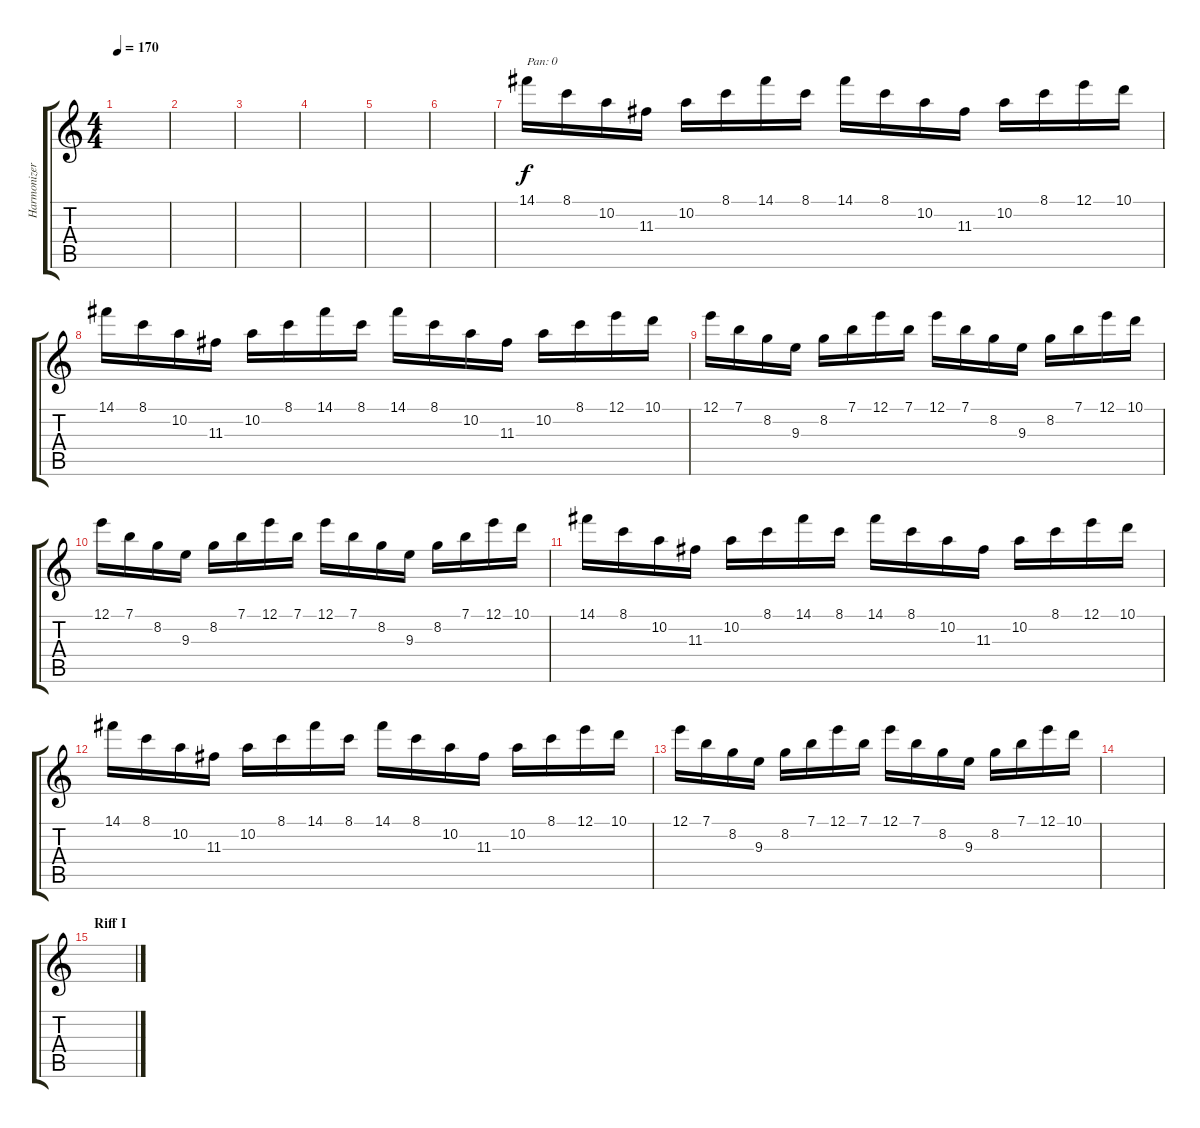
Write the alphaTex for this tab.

\track ("Harmonizer" "Harmonizer") {instrument distortionguitar}
\staff {score tabs}
\tuning (E4 B3 G3 D3 A2 E2) {hide}
\ts (4 4)
\tempo 170
\clef g2
\ks c
|
|
|
|
|
|
14.1.16{txt "Pan: 0" balance 8} 8.1.16 10.2.16 11.3.16 10.2.16 8.1.16 14.1.16 8.1.16 14.1.16 8.1.16 10.2.16 11.3.16 10.2.16 8.1.16 12.1.16 10.1.16 |
14.1.16 8.1.16 10.2.16 11.3.16 10.2.16 8.1.16 14.1.16 8.1.16 14.1.16 8.1.16 10.2.16 11.3.16 10.2.16 8.1.16 12.1.16 10.1.16 |
12.1.16 7.1.16 8.2.16 9.3.16 8.2.16 7.1.16 12.1.16 7.1.16 12.1.16 7.1.16 8.2.16 9.3.16 8.2.16 7.1.16 12.1.16 10.1.16 |
12.1.16 7.1.16 8.2.16 9.3.16 8.2.16 7.1.16 12.1.16 7.1.16 12.1.16 7.1.16 8.2.16 9.3.16 8.2.16 7.1.16 12.1.16 10.1.16 |
14.1.16 8.1.16 10.2.16 11.3.16 10.2.16 8.1.16 14.1.16 8.1.16 14.1.16 8.1.16 10.2.16 11.3.16 10.2.16 8.1.16 12.1.16 10.1.16 |
14.1.16 8.1.16 10.2.16 11.3.16 10.2.16 8.1.16 14.1.16 8.1.16 14.1.16 8.1.16 10.2.16 11.3.16 10.2.16 8.1.16 12.1.16 10.1.16 |
12.1.16 7.1.16 8.2.16 9.3.16 8.2.16 7.1.16 12.1.16 7.1.16 12.1.16 7.1.16 8.2.16 9.3.16 8.2.16 7.1.16 12.1.16 10.1.16 |
|
\section ("" "Riff I")
